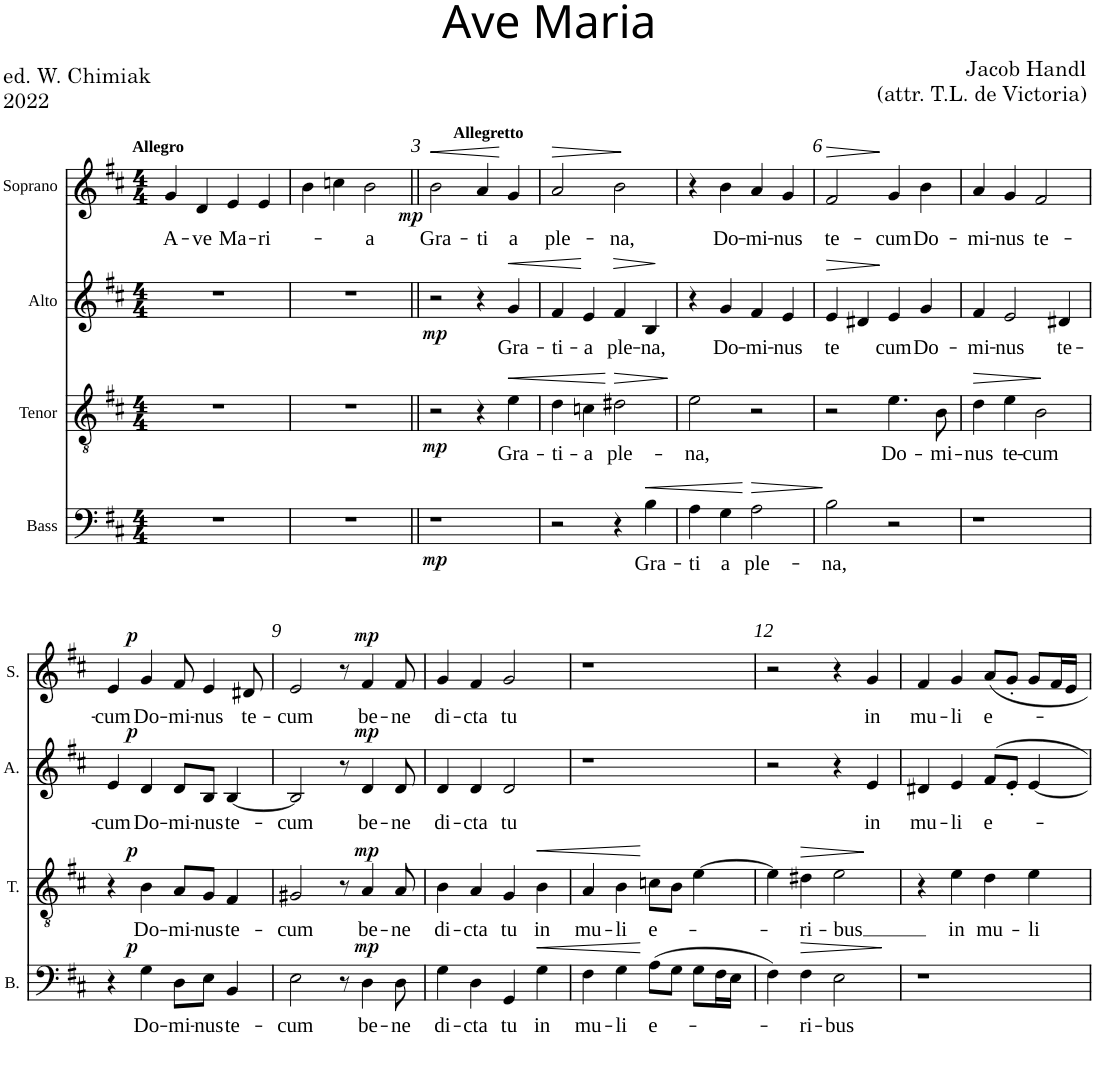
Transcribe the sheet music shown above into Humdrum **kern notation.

**kern	**text	**dynam	**kern	**text	**dynam	**kern	**text	**dynam	**kern	**text	**dynam
*part4	*part4	*part4	*part3	*part3	*part3	*part2	*part2	*part2	*part1	*part1	*part1
*staff4	*staff4	*staff4	*staff3	*staff3	*staff3	*staff2	*staff2	*staff2	*staff1	*staff1	*staff1
*I"Bass	*	*	*I"Tenor	*	*	*I"Alto	*	*	*I"Soprano	*	*
*I'B.	*	*	*I'T.	*	*	*I'A.	*	*	*I'S.	*	*
*clefF4	*	*	*clefGv2	*	*	*clefG2	*	*	*clefG2	*	*
*k[f#c#]	*	*	*k[f#c#]	*	*	*k[f#c#]	*	*	*k[f#c#]	*	*
*M4/4	*	*	*M4/4	*	*	*M4/4	*	*	*M4/4	*	*
=1	=1	=1	=1	=1	=1	=1	=1	=1	=1	=1	=1
!	!	!	!	!	!	!	!	!	!LO:TX:a:B:t=Allegro	!	!
!	!	!	!	!	!	!	!	!	!	!LO:LY:b	!
1r	.	.	1r	.	.	1r	.	.	4g/	A-	.
!	!	!	!	!	!	!	!	!	!	!LO:LY:b	!
.	.	.	.	.	.	.	.	.	4d/	-ve	.
!	!	!	!	!	!	!	!	!	!	!LO:LY:b	!
.	.	.	.	.	.	.	.	.	4e/	Ma-	.
!	!	!	!	!	!	!	!	!	!	!LO:LY:b	!
.	.	.	.	.	.	.	.	.	4e/	-ri-	.
=2	=2	=2	=2	=2	=2	=2	=2	=2	=2	=2	=2
1r	.	.	1r	.	.	1r	.	.	4b\	.	.
.	.	.	.	.	.	.	.	.	4ccn\	.	.
!	!	!	!	!	!	!	!	!	!	!LO:LY:b	!
.	.	.	.	.	.	.	.	.	2b\	-a	.
=3||	=3||	=3||	=3||	=3||	=3||	=3||	=3||	=3||	=3||	=3||	=3||
!	!	!LO:DY:b	!	!	!LO:DY:b	!	!	!LO:DY:b	!	!LO:LY:b	!LO:HP:b
!	!	!	!	!	!	!	!	!	!	!	!LO:DY:n=1:b
*	*	*	*	*	*	*	*	*	*^	*	*
1r	.	mp	2r	.	mp	2r	.	mp	2b\	4ryy	Gra-	< mp
!	!	!	!	!	!	!	!	!	!	!LO:TX:a:B:t=Allegretto	!	!
.	.	.	.	.	.	.	.	.	.	2.ryy	.	.
!	!	!	!	!	!	!	!	!	!	!	!LO:LY:b	!
.	.	.	4r	.	.	4r	.	.	4a/	.	-ti	.
!	!	!	!	!LO:LY:b	!LO:HP:b	!	!LO:LY:b	!LO:HP:b	!	!	!LO:LY:b	!
.	.	.	4e\	Gra-	<	4g/	Gra-	<	4g/	.	a	[
=4	=4	=4	=4	=4	=4	=4	=4	=4	=4	=4	=4	=4
!	!	!	!	!LO:LY:b	!	!	!LO:LY:b	!	!	!	!LO:LY:b	!LO:HP:b
*	*	*	*	*	*	*	*	*	*v	*v	*	*
2r	.	.	4d\	-ti-	.	4f#/	-ti-	.	2a/	ple-	>
!	!	!	!	!LO:LY:b	!	!	!LO:LY:b	!	!	!	!
.	.	.	4cn\	-a	.	4e/	-a	.	.	.	.
!	!	!	!	!LO:LY:b	!LO:HP:n=1:b	!	!LO:LY:b	!LO:HP:n=1:b	!	!LO:LY:b	!
4r	.	.	2d#X\	ple-	[ >	4f#/	ple-	[ >	2b\	-na,	.
!	!LO:LY:b	!LO:HP:b	!	!	!	!	!LO:LY:b	!	!	!	!
4B\	Gra-	<	.	.	.	4B/	-na,	.	.	.	.
.	.	.	.	.	]	.	.	]	.	.	]
=5	=5	=5	=5	=5	=5	=5	=5	=5	=5	=5	=5
!	!LO:LY:b	!	!	!LO:LY:b	!	!	!	!	!	!	!
4A\	-ti	.	2e\	-na,	.	4r	.	.	4r	.	.
!	!LO:LY:b	!	!	!	!	!	!LO:LY:b	!	!	!LO:LY:b	!
4G\	a	.	.	.	.	4g/	Do-	.	4b\	Do-	.
!	!LO:LY:b	!LO:HP:n=1:b	!	!	!	!	!LO:LY:b	!	!	!LO:LY:b	!
2A\	ple-	[ >	2r	.	.	4f#/	-mi-	.	4a/	-mi-	.
!	!	!	!	!	!	!	!LO:LY:b	!	!	!LO:LY:b	!
.	.	.	.	.	.	4e/	-nus	.	4g/	-nus	.
=6	=6	=6	=6	=6	=6	=6	=6	=6	=6	=6	=6
!	!LO:LY:b	!	!	!	!	!	!LO:LY:b	!LO:HP:b	!	!LO:LY:b	!LO:HP:b
2B\	-na,	.	2r	.	.	4e/	te	>	2f#/	te-	>
.	.	.	.	.	.	4d#X/	.	.	.	.	.
!	!	!	!	!LO:LY:b	!	!	!LO:LY:b	!	!	!LO:LY:b	!
2r	.	]	4.e\	Do-	.	4e/	cum	]	4g/	-cum	]
!	!	!	!	!	!	!	!LO:LY:b	!	!	!LO:LY:b	!
.	.	.	.	.	.	4g/	Do-	.	4b\	Do-	.
!	!	!	!	!LO:LY:b	!	!	!	!	!	!	!
.	.	.	8B\	-mi-	.	.	.	.	.	.	.
=7	=7	=7	=7	=7	=7	=7	=7	=7	=7	=7	=7
!	!	!	!	!LO:LY:b	!LO:HP:b	!	!LO:LY:b	!	!	!LO:LY:b	!
1r	.	.	4d\	-nus	>	4f#/	-mi-	.	4a/	-mi-	.
!	!	!	!	!LO:LY:b	!	!	!LO:LY:b	!	!	!LO:LY:b	!
.	.	.	4e\	te-	.	2e/	-nus	.	4g/	-nus	.
!	!	!	!	!LO:LY:b	!	!	!	!	!	!LO:LY:b	!
.	.	.	2B\	-cum	.	.	.	.	2f#/	te-	.
!	!	!	!	!	!	!	!LO:LY:b	!	!	!	!
.	.	.	.	.	.	4d#X/	te-	.	.	.	.
.	.	.	.	.	]	.	.	.	.	.	.
!!LO:LB:g=z
=8	=8	=8	=8	=8	=8	=8	=8	=8	=8	=8	=8
!	!	!	!	!	!	!	!LO:LY:b	!	!	!LO:LY:b	!
4r	.	.	4r	.	.	4e/	-cum	.	4e/	-cum	.
!	!LO:LY:b	!LO:DY:a	!	!LO:LY:b	!LO:DY:a	!	!LO:LY:b	!LO:DY:a	!	!LO:LY:b	!LO:DY:a
4G\	Do-	p	4B\	Do-	p	4d/	Do-	p	4g/	Do-	p
!	!LO:LY:b	!	!	!LO:LY:b	!	!	!LO:LY:b	!	!	!LO:LY:b	!
8D\L	-mi-	.	8A/L	-mi-	.	8d/L	-mi-	.	8f#/	-mi-	.
!	!LO:LY:b	!	!	!LO:LY:b	!	!	!LO:LY:b	!	!	!LO:LY:b	!
8E\J	-nus	.	8G/J	-nus	.	8B/J	-nus	.	4e/	-nus	.
!	!LO:LY:b	!	!	!LO:LY:b	!	!	!LO:LY:b	!	!	!	!
4BB/	te-	.	4F#/	te-	.	[4B/	te-	.	.	.	.
!	!	!	!	!	!	!	!	!	!	!LO:LY:b	!
.	.	.	.	.	.	.	.	.	8d#X/	te-	.
=9	=9	=9	=9	=9	=9	=9	=9	=9	=9	=9	=9
!	!LO:LY:b	!	!	!LO:LY:b	!	!	!LO:LY:b	!	!	!LO:LY:b	!
2E\	-cum	.	2G#X/	-cum	.	2B/]	-cum	.	2e/	-cum	.
8r	.	.	8r	.	.	8r	.	.	8r	.	.
!	!LO:LY:b	!LO:DY:a	!	!LO:LY:b	!LO:DY:a	!	!LO:LY:b	!LO:DY:a	!	!LO:LY:b	!LO:DY:a
4D\	be-	mp	4A/	be-	mp	4d/	be-	mp	4f#/	be-	mp
!	!LO:LY:b	!	!	!LO:LY:b	!	!	!LO:LY:b	!	!	!LO:LY:b	!
8D\	-ne	.	8A/	-ne	.	8d/	-ne	.	8f#/	-ne	.
=10	=10	=10	=10	=10	=10	=10	=10	=10	=10	=10	=10
!	!LO:LY:b	!	!	!LO:LY:b	!	!	!LO:LY:b	!	!	!LO:LY:b	!
4G\	di-	.	4B\	di-	.	4d/	di-	.	4g/	di-	.
!	!LO:LY:b	!	!	!LO:LY:b	!	!	!LO:LY:b	!	!	!LO:LY:b	!
4D\	-cta	.	4A/	-cta	.	4d/	-cta	.	4f#/	-cta	.
!	!LO:LY:b	!	!	!LO:LY:b	!	!	!LO:LY:b	!	!	!LO:LY:b	!
4GG/	tu	.	4G/	tu	.	2d/	tu	.	2g/	tu	.
!	!LO:LY:b	!LO:HP:b	!	!LO:LY:b	!LO:HP:b	!	!	!	!	!	!
4G\	in	<	4B\	in	<	.	.	.	.	.	.
=11	=11	=11	=11	=11	=11	=11	=11	=11	=11	=11	=11
!	!LO:LY:b	!	!	!LO:LY:b	!	!	!	!	!	!	!
4F#\	mu-	.	4A/	mu-	.	1r	.	.	1r	.	.
!	!LO:LY:b	!	!	!LO:LY:b	!	!	!	!	!	!	!
4G\	-li	.	4B\	-li	.	.	.	.	.	.	.
!	!LO:LY:b	!	!	!LO:LY:b	!	!	!	!	!	!	!
(8A\L	e-	[	8cn\L	e-	[	.	.	.	.	.	.
8G\J	.	.	8B\J	.	.	.	.	.	.	.	.
8G\L	.	.	[4e\	.	.	.	.	.	.	.	.
16F#\L	.	.	.	.	.	.	.	.	.	.	.
16E\JJ	.	.	.	.	.	.	.	.	.	.	.
=12	=12	=12	=12	=12	=12	=12	=12	=12	=12	=12	=12
4F#\)	.	.	4e\]	.	.	2r	.	.	2r	.	.
!	!LO:LY:b	!LO:HP:b	!	!LO:LY:b	!LO:HP:b	!	!	!	!	!	!
4F#\	-ri-	>	4d#X\	-ri-	>	.	.	.	.	.	.
!	!LO:LY:b	!	!	!LO:LY:b	!	!	!	!	!	!	!
2E\	-bus	.	2e\	-bus	.	4r	.	.	4r	.	.
!	!	!	!	!	!	!	!LO:LY:b	!	!	!LO:LY:b	!
.	.	.	.	.	.	4e/	in	.	4g/	in	.
.	.	]	.	.	]	.	.	.	.	.	.
=13	=13	=13	=13	=13	=13	=13	=13	=13	=13	=13	=13
!	!	!	!	!	!	!	!LO:LY:b	!	!	!LO:LY:b	!
1r	.	.	4r	.	.	4d#X/	mu-	.	4f#/	mu-	.
!	!	!	!	!LO:LY:b	!	!	!LO:LY:b	!	!	!LO:LY:b	!
.	.	.	4e\	in	.	4e/	-li	.	4g/	-li	.
!	!	!	!	!LO:LY:b	!	!	!LO:LY:b	!	!	!LO:LY:b	!
.	.	.	4d\	mu-	.	8f#/L	e-	.	8a/L	e-	.
.	.	.	.	.	.	8e'/J	.	.	8g'/J	.	.
!	!	!	!	!LO:LY:b	!	!	!	!	!	!	!
.	.	.	4e\	-li	.	[4e/	.	.	8g/L	.	.
.	.	.	.	.	.	.	.	.	16f#/L	.	.
.	.	.	.	.	.	.	.	.	16e/JJ	.	.
=	=	=	=	=	=	=	=	=	=	=	=
*-	*-	*-	*-	*-	*-	*-	*-	*-	*-	*-	*-
